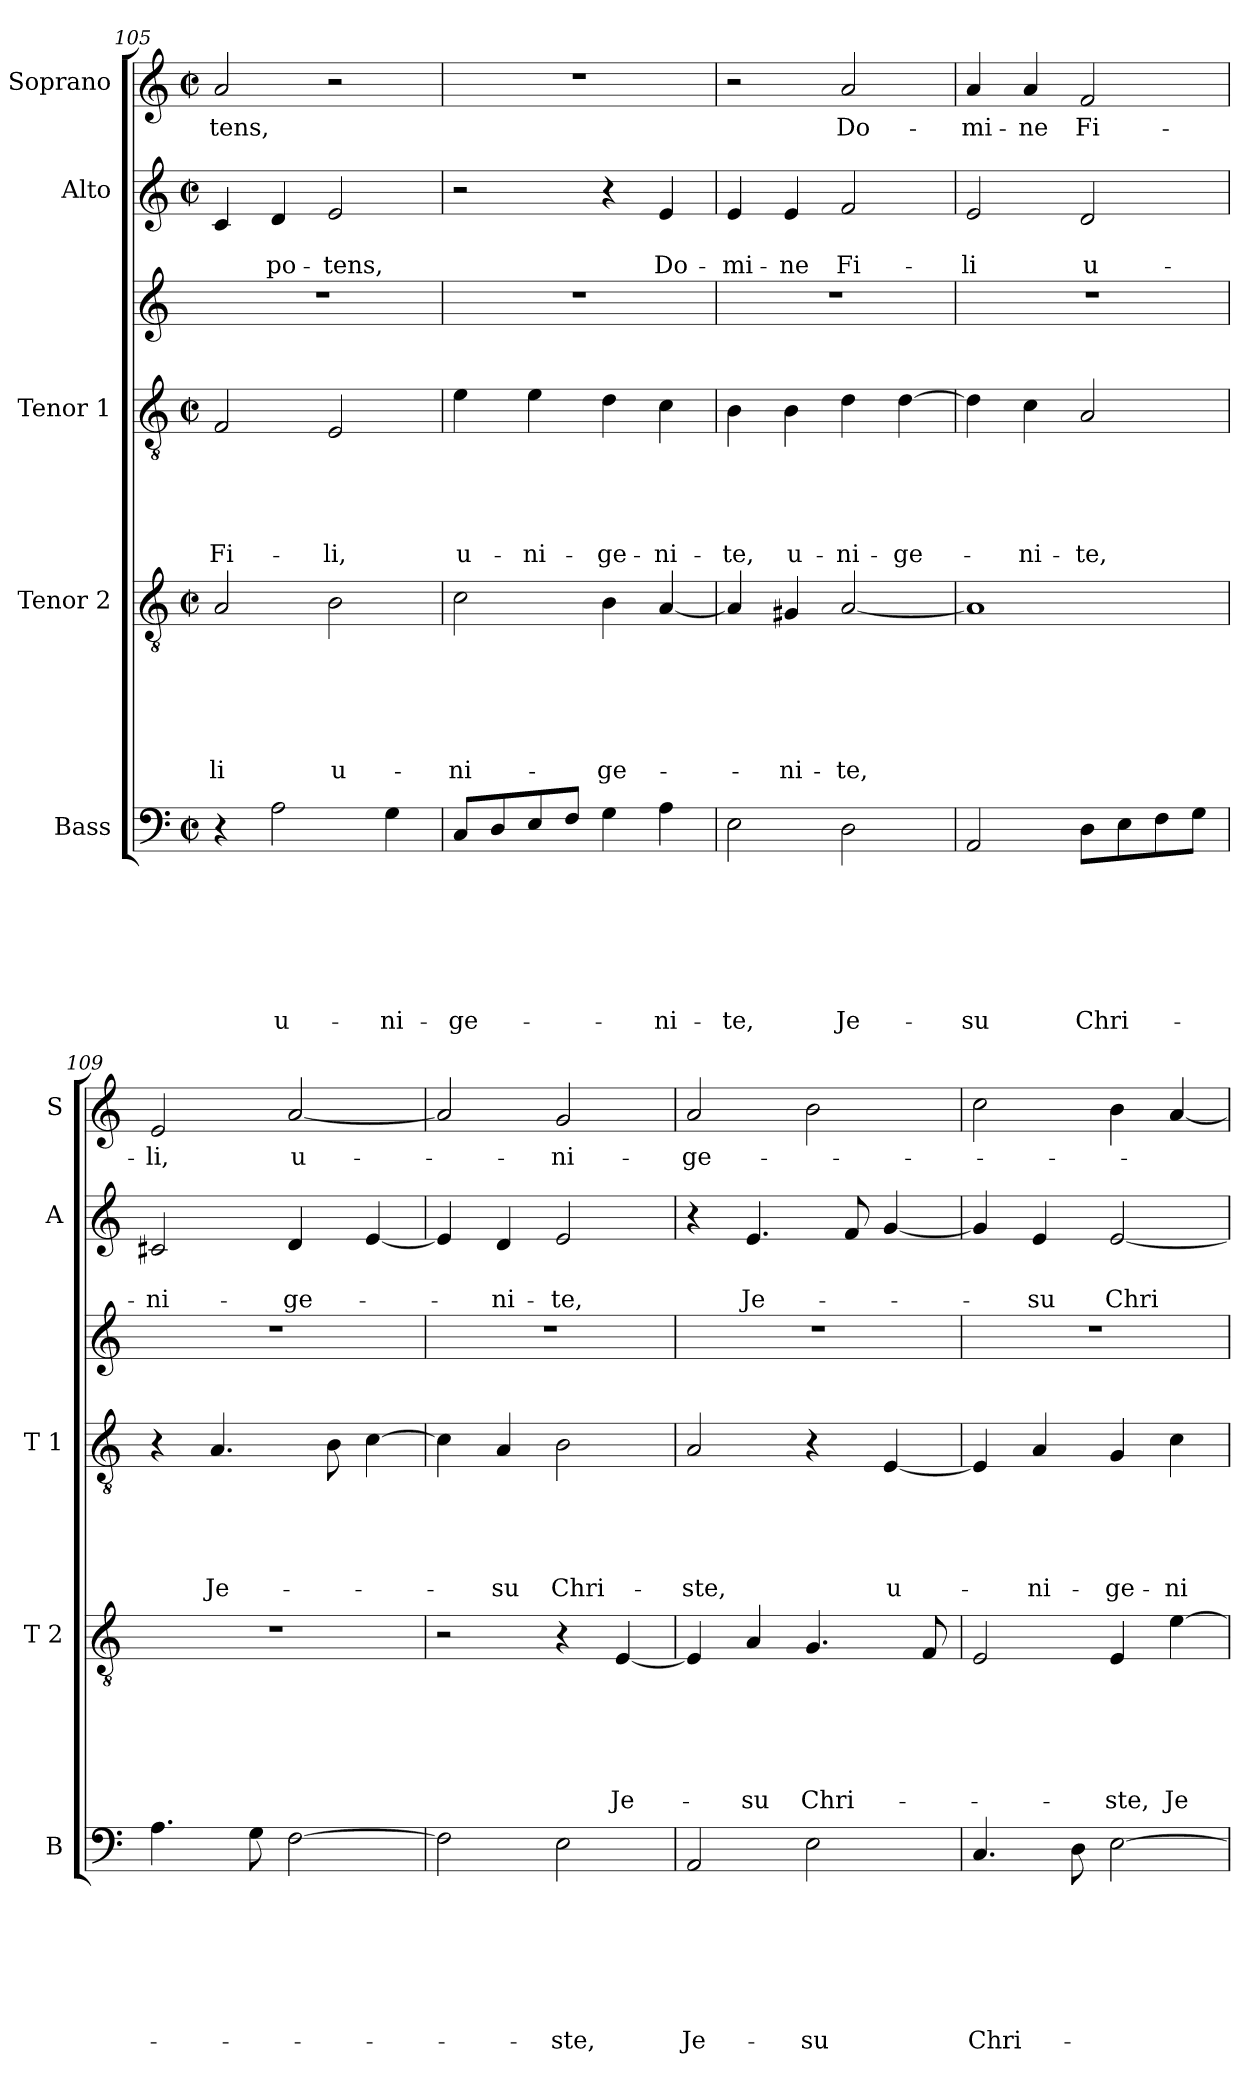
**kern	**text	**text	**text	**text	**text	**text	**text	**kern	**text	**text	**text	**text	**text	**text	**kern	**text	**text	**text	**text	**text	**kern	**kern	**text	**text	**kern	**text
*part6	*part6	*part6	*part6	*part6	*part6	*part6	*part6	*part5	*part5	*part5	*part5	*part5	*part5	*part5	*part4	*part4	*part4	*part4	*part4	*part4	*part3	*part2	*part2	*part2	*part1	*part1
*staff6	*staff6	*staff6	*staff6	*staff6	*staff6	*staff6	*staff6	*staff5	*staff5	*staff5	*staff5	*staff5	*staff5	*staff5	*staff4	*staff4	*staff4	*staff4	*staff4	*staff4	*staff3	*staff2	*staff2	*staff2	*staff1	*staff1
*I"Bass	*	*	*	*	*	*	*	*I"Tenor 2	*	*	*	*	*	*	*I"Tenor 1	*	*	*	*	*	*	*I"Alto	*	*	*I"Soprano	*
*I'B	*	*	*	*	*	*	*	*I'T 2	*	*	*	*	*	*	*I'T 1	*	*	*	*	*	*	*I'A	*	*	*I'S	*
*clefF4	*	*	*	*	*	*	*	*clefGv2	*	*	*	*	*	*	*clefGv2	*	*	*	*	*	*clefG2	*clefG2	*	*	*clefG2	*
*k[]	*	*	*	*	*	*	*	*k[]	*	*	*	*	*	*	*k[]	*	*	*	*	*	*k[]	*k[]	*	*	*k[]	*
*C:	*	*	*	*	*	*	*	*C:	*	*	*	*	*	*	*C:	*	*	*	*	*	*C:	*C:	*	*	*C:	*
*M2/2	*	*	*	*	*	*	*	*M2/2	*	*	*	*	*	*	*M2/2	*	*	*	*	*	*	*M2/2	*	*	*M2/2	*
*met(c|)	*	*	*	*	*	*	*	*met(c|)	*	*	*	*	*	*	*met(c|)	*	*	*	*	*	*	*met(c|)	*	*	*met(c|)	*
=105	=105	=105	=105	=105	=105	=105	=105	=105	=105	=105	=105	=105	=105	=105	=105	=105	=105	=105	=105	=105	=105	=105	=105	=105	=105	=105
!	!	!	!	!	!	!	!	!	!	!	!	!	!	!LO:LY:b	!	!	!	!	!	!LO:LY:b	!	!	!	!	!	!LO:LY:b
4r	.	.	.	.	.	.	.	2A/	.	.	.	.	.	-li	2F/	.	.	.	.	Fi-	1r	4c/	.	.	2a/	-tens,
!	!	!	!	!	!	!	!LO:LY:b	!	!	!	!	!	!	!	!	!	!	!	!	!	!	!	!	!LO:LY:b	!	!
2A\	.	.	.	.	.	.	u-	.	.	.	.	.	.	.	.	.	.	.	.	.	.	4d/	.	-po-	.	.
!	!	!	!	!	!	!	!	!	!	!	!	!	!	!LO:LY:b	!	!	!	!	!	!LO:LY:b	!	!	!	!LO:LY:b	!	!
.	.	.	.	.	.	.	.	2B\	.	.	.	.	.	u-	2E/	.	.	.	.	-li,	.	2e/	.	-tens,	2r	.
!	!	!	!	!	!	!	!LO:LY:b	!	!	!	!	!	!	!	!	!	!	!	!	!	!	!	!	!	!	!
4G\	.	.	.	.	.	.	-ni-	.	.	.	.	.	.	.	.	.	.	.	.	.	.	.	.	.	.	.
=106	=106	=106	=106	=106	=106	=106	=106	=106	=106	=106	=106	=106	=106	=106	=106	=106	=106	=106	=106	=106	=106	=106	=106	=106	=106	=106
!	!	!	!	!	!	!	!LO:LY:b	!	!	!	!	!	!	!LO:LY:b	!	!	!	!	!	!LO:LY:b	!	!	!	!	!	!
8C/L	.	.	.	.	.	.	-ge-	2c\	.	.	.	.	.	-ni-	4e\	.	.	.	.	u-	1r	2r	.	.	1r	.
8D/	.	.	.	.	.	.	.	.	.	.	.	.	.	.	.	.	.	.	.	.	.	.	.	.	.	.
!	!	!	!	!	!	!	!	!	!	!	!	!	!	!	!	!	!	!	!	!LO:LY:b	!	!	!	!	!	!
8E/	.	.	.	.	.	.	.	.	.	.	.	.	.	.	4e\	.	.	.	.	-ni-	.	.	.	.	.	.
8F/J	.	.	.	.	.	.	.	.	.	.	.	.	.	.	.	.	.	.	.	.	.	.	.	.	.	.
!	!	!	!	!	!	!	!	!	!	!	!	!	!	!LO:LY:b	!	!	!	!	!	!LO:LY:b	!	!	!	!	!	!
4G\	.	.	.	.	.	.	.	4B\	.	.	.	.	.	-ge-	4d\	.	.	.	.	-ge-	.	4r	.	.	.	.
!	!	!	!	!	!	!	!LO:LY:b	!	!	!	!	!	!	!	!	!	!	!	!	!LO:LY:b	!	!	!	!LO:LY:b	!	!
4A\	.	.	.	.	.	.	-ni-	[<4A/	.	.	.	.	.	.	4c\	.	.	.	.	-ni-	.	4e/	.	Do-	.	.
=107	=107	=107	=107	=107	=107	=107	=107	=107	=107	=107	=107	=107	=107	=107	=107	=107	=107	=107	=107	=107	=107	=107	=107	=107	=107	=107
!	!	!	!	!	!	!	!LO:LY:b	!	!	!	!	!	!	!	!	!	!	!	!	!LO:LY:b	!	!	!	!LO:LY:b	!	!
2E\	.	.	.	.	.	.	-te,	4A/]	.	.	.	.	.	.	4B\	.	.	.	.	-te,	1r	4e/	.	-mi-	2r	.
!	!	!	!	!	!	!	!	!	!	!	!	!	!	!LO:LY:b	!	!	!	!	!	!LO:LY:b	!	!	!	!LO:LY:b	!	!
.	.	.	.	.	.	.	.	4G#X/	.	.	.	.	.	-ni-	4B\	.	.	.	.	u-	.	4e/	.	-ne	.	.
!	!	!	!	!	!	!	!LO:LY:b	!	!	!	!	!	!	!LO:LY:b	!	!	!	!	!	!LO:LY:b	!	!	!	!LO:LY:b	!	!LO:LY:b
2D\	.	.	.	.	.	.	Je-	[<2A/	.	.	.	.	.	-te,	4d\	.	.	.	.	-ni-	.	2f/	.	Fi-	2a/	Do-
!	!	!	!	!	!	!	!	!	!	!	!	!	!	!	!	!	!	!	!	!LO:LY:b	!	!	!	!	!	!
.	.	.	.	.	.	.	.	.	.	.	.	.	.	.	[>4d\	.	.	.	.	-ge-	.	.	.	.	.	.
=108	=108	=108	=108	=108	=108	=108	=108	=108	=108	=108	=108	=108	=108	=108	=108	=108	=108	=108	=108	=108	=108	=108	=108	=108	=108	=108
!	!	!	!	!	!	!	!LO:LY:b	!	!	!	!	!	!	!	!	!	!	!	!	!	!	!	!	!LO:LY:b	!	!LO:LY:b
2AA/	.	.	.	.	.	.	-su	1A]	.	.	.	.	.	.	4d\]	.	.	.	.	.	1r	2e/	.	-li	4a/	-mi-
!	!	!	!	!	!	!	!	!	!	!	!	!	!	!	!	!	!	!	!	!LO:LY:b	!	!	!	!	!	!LO:LY:b
.	.	.	.	.	.	.	.	.	.	.	.	.	.	.	4c\	.	.	.	.	-ni-	.	.	.	.	4a/	-ne
!	!	!	!	!	!	!	!LO:LY:b	!	!	!	!	!	!	!	!	!	!	!	!	!LO:LY:b	!	!	!	!LO:LY:b	!	!LO:LY:b
8D\L	.	.	.	.	.	.	Chri-	.	.	.	.	.	.	.	2A/	.	.	.	.	-te,	.	2d/	.	u-	2f/	Fi-
8E\	.	.	.	.	.	.	.	.	.	.	.	.	.	.	.	.	.	.	.	.	.	.	.	.	.	.
8F\	.	.	.	.	.	.	.	.	.	.	.	.	.	.	.	.	.	.	.	.	.	.	.	.	.	.
8G\J	.	.	.	.	.	.	.	.	.	.	.	.	.	.	.	.	.	.	.	.	.	.	.	.	.	.
!!LO:PB:g=z
=109	=109	=109	=109	=109	=109	=109	=109	=109	=109	=109	=109	=109	=109	=109	=109	=109	=109	=109	=109	=109	=109	=109	=109	=109	=109	=109
!	!	!	!	!	!	!	!	!	!	!	!	!	!	!	!	!	!	!	!	!	!	!	!	!LO:LY:b	!	!LO:LY:b
4.A\	.	.	.	.	.	.	.	1r	.	.	.	.	.	.	4r	.	.	.	.	.	1r	2c#X/	.	-ni-	2e/	-li,
!	!	!	!	!	!	!	!	!	!	!	!	!	!	!	!	!	!	!	!	!LO:LY:b	!	!	!	!	!	!
.	.	.	.	.	.	.	.	.	.	.	.	.	.	.	4.A/	.	.	.	.	Je-	.	.	.	.	.	.
8G\	.	.	.	.	.	.	.	.	.	.	.	.	.	.	.	.	.	.	.	.	.	.	.	.	.	.
!	!	!	!	!	!	!	!	!	!	!	!	!	!	!	!	!	!	!	!	!	!	!	!	!LO:LY:b	!	!LO:LY:b
[>2F\	.	.	.	.	.	.	.	.	.	.	.	.	.	.	.	.	.	.	.	.	.	4d/	.	-ge-	[<2a/	u-
.	.	.	.	.	.	.	.	.	.	.	.	.	.	.	8B\	.	.	.	.	.	.	.	.	.	.	.
.	.	.	.	.	.	.	.	.	.	.	.	.	.	.	[>4c\	.	.	.	.	.	.	[<4e/	.	.	.	.
=110	=110	=110	=110	=110	=110	=110	=110	=110	=110	=110	=110	=110	=110	=110	=110	=110	=110	=110	=110	=110	=110	=110	=110	=110	=110	=110
2F\]	.	.	.	.	.	.	.	2r	.	.	.	.	.	.	4c\]	.	.	.	.	.	1r	4e/]	.	.	2a/]	.
!	!	!	!	!	!	!	!	!	!	!	!	!	!	!	!	!	!	!	!	!LO:LY:b	!	!	!	!LO:LY:b	!	!
.	.	.	.	.	.	.	.	.	.	.	.	.	.	.	4A/	.	.	.	.	-su	.	4d/	.	-ni-	.	.
!	!	!	!	!	!	!	!LO:LY:b	!	!	!	!	!	!	!	!	!	!	!	!	!LO:LY:b	!	!	!	!LO:LY:b	!	!LO:LY:b
2E\	.	.	.	.	.	.	-ste,	4r	.	.	.	.	.	.	2B\	.	.	.	.	Chri-	.	2e/	.	-te,	2g/	-ni-
!	!	!	!	!	!	!	!	!	!	!	!	!	!	!LO:LY:b	!	!	!	!	!	!	!	!	!	!	!	!
.	.	.	.	.	.	.	.	[<4E/	.	.	.	.	.	Je-	.	.	.	.	.	.	.	.	.	.	.	.
=111	=111	=111	=111	=111	=111	=111	=111	=111	=111	=111	=111	=111	=111	=111	=111	=111	=111	=111	=111	=111	=111	=111	=111	=111	=111	=111
!	!	!	!	!	!	!	!LO:LY:b	!	!	!	!	!	!	!	!	!	!	!	!	!LO:LY:b	!	!	!	!	!	!LO:LY:b
2AA/	.	.	.	.	.	.	Je-	4E/]	.	.	.	.	.	.	2A/	.	.	.	.	-ste,	1r	4r	.	.	2a/	-ge-
!	!	!	!	!	!	!	!	!	!	!	!	!	!	!LO:LY:b	!	!	!	!	!	!	!	!	!	!LO:LY:b	!	!
.	.	.	.	.	.	.	.	4A/	.	.	.	.	.	-su	.	.	.	.	.	.	.	4.e/	.	Je-	.	.
!	!	!	!	!	!	!	!LO:LY:b	!	!	!	!	!	!	!LO:LY:b	!	!	!	!	!	!	!	!	!	!	!	!
2E\	.	.	.	.	.	.	-su	4.G/	.	.	.	.	.	Chri-	4r	.	.	.	.	.	.	.	.	.	2b\	.
.	.	.	.	.	.	.	.	.	.	.	.	.	.	.	.	.	.	.	.	.	.	8f/	.	.	.	.
!	!	!	!	!	!	!	!	!	!	!	!	!	!	!	!	!	!	!	!	!LO:LY:b	!	!	!	!	!	!
.	.	.	.	.	.	.	.	.	.	.	.	.	.	.	[<4E/	.	.	.	.	u-	.	[<4g/	.	.	.	.
.	.	.	.	.	.	.	.	8F/	.	.	.	.	.	.	.	.	.	.	.	.	.	.	.	.	.	.
=112	=112	=112	=112	=112	=112	=112	=112	=112	=112	=112	=112	=112	=112	=112	=112	=112	=112	=112	=112	=112	=112	=112	=112	=112	=112	=112
!	!	!	!	!	!	!	!LO:LY:b	!	!	!	!	!	!	!	!	!	!	!	!	!	!	!	!	!	!	!
4.C/	.	.	.	.	.	.	Chri-	2E/	.	.	.	.	.	.	4E/]	.	.	.	.	.	1r	4g/]	.	.	2cc\	.
!	!	!	!	!	!	!	!	!	!	!	!	!	!	!	!	!	!	!	!	!LO:LY:b	!	!	!	!LO:LY:b	!	!
.	.	.	.	.	.	.	.	.	.	.	.	.	.	.	4A/	.	.	.	.	-ni-	.	4e/	.	-su	.	.
8D\	.	.	.	.	.	.	.	.	.	.	.	.	.	.	.	.	.	.	.	.	.	.	.	.	.	.
!	!	!	!	!	!	!	!	!	!	!	!	!	!	!LO:LY:b	!	!	!	!	!	!LO:LY:b	!	!	!	!LO:LY:b	!	!
[>2E\	.	.	.	.	.	.	.	4E/	.	.	.	.	.	-ste,	4G/	.	.	.	.	-ge-	.	[<2e/	.	Chri-	4b\	.
!	!	!	!	!	!	!	!	!	!	!	!	!	!	!LO:LY:b	!	!	!	!	!	!LO:LY:b	!	!	!	!	!	!
.	.	.	.	.	.	.	.	[>4e\	.	.	.	.	.	Je-	4c\	.	.	.	.	-ni-	.	.	.	.	[<4a/	.
=	=	=	=	=	=	=	=	=	=	=	=	=	=	=	=	=	=	=	=	=	=	=	=	=	=	=
*-	*-	*-	*-	*-	*-	*-	*-	*-	*-	*-	*-	*-	*-	*-	*-	*-	*-	*-	*-	*-	*-	*-	*-	*-	*-	*-
